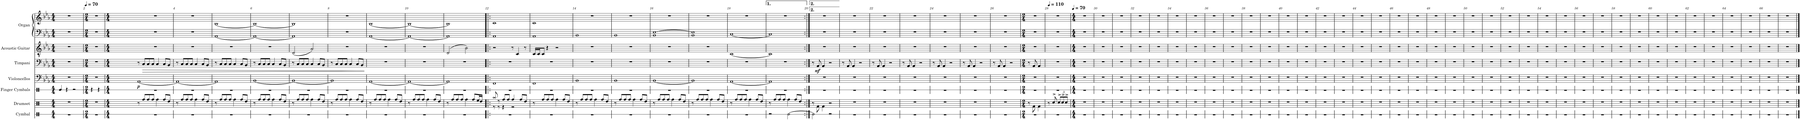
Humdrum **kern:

**kern	**kern	**kern	**kern	**dynam	**kern	**dynam	**kern	**kern	**kern
*part7	*part6	*part5	*part4	*part4	*part3	*part3	*part2	*part1	*part1
*staff8	*staff7	*staff6	*staff5	*staff5	*staff4	*staff4	*staff3	*staff2	*staff1
*I"Cymbal	*I"Drumset	*I"Finger Cymbals	*I"Violoncellos	*	*I"Timpani	*	*I"Acoustic Guitar	*I"Organ	*
*I'Cym.	*I'D. Set	*I'Fi. Cym.	*I'Vc.	*	*I'Timp.	*	*I'Guit.	*I'Org.	*
*stria1	*	*stria1	*	*	*	*	*	*	*
*clefX	*clefX	*clefX	*clefF4	*	*clefF4	*	*clefGv2	*clefF4	*clefG2
*k[]	*k[]	*k[]	*k[b-e-a-]	*	*k[b-e-a-]	*	*k[b-e-a-]	*k[b-e-a-]	*k[b-e-a-]
*M4/4	*M4/4	*M4/4	*M4/4	*	*M4/4	*	*M4/4	*M4/4	*M4/4
=1	=1	=1	=1	=1	=1	=1	=1	=1	=1
1r	1r	4Re/	1r	.	1r	.	1r	1r	1r
.	.	4r	.	.	.	.	.	.	.
.	.	2r	.	.	.	.	.	.	.
=2	=2	=2	=2	=2	=2	=2	=2	=2	=2
*M2/4	*M2/4	*M2/4	*M2/4	*	*M2/4	*	*M2/4	*M2/4	*M2/4
*	*	*	*	*	*	*	*	*	*MM70
2r	2r	4r	2r	.	2r	.	2r	2r	2r
.	.	4r	.	.	.	.	.	.	.
=3	=3	=3	=3	=3	=3	=3	=3	=3	=3
*M4/4	*M4/4	*M4/4	*M4/4	*	*M4/4	*	*M4/4	*M4/4	*M4/4
!	!	!	!	!LO:DY:b	!	!	!	!	!
1r	8r	1r	[1AA-	p	8r	.	1r	1r	1r
!	!	!	!	!	!	!LO:HP:b	!	!	!
.	8Rff/L	.	.	.	8C/L	>	.	.	.
.	8Rff/	.	.	.	8C/	.	.	.	.
.	8Rff/J	.	.	.	8C/J	.	.	.	.
.	4Rff\	.	.	.	4C/	.	.	.	.
.	8Rff/L	.	.	.	8C/L	.	.	.	.
.	8Rdd/J	.	.	.	8BB-/J	.	.	.	.
=4	=4	=4	=4	=4	=4	=4	=4	=4	=4
1r	8r	1r	1AA-_	.	8r	.	1r	1r	1r
.	8Rff/L	.	.	.	8C/L	.	.	.	.
.	8Rff/	.	.	.	8C/	.	.	.	.
.	8Rff/J	.	.	.	8C/J	.	.	.	.
.	4Rff\	.	.	.	4C/	.	.	.	.
.	8Rff/L	.	.	.	8C/L	.	.	.	.
.	8Rdd/J	.	.	.	8BB-/J	.	.	.	.
=5	=5	=5	=5	=5	=5	=5	=5	=5	=5
1r	8r	1r	1AA-]	.	8r	.	1r	[1AA-	[1B-
.	8Rff/L	.	.	.	8C/L	.	.	.	.
.	8Rff/	.	.	.	8C/	.	.	.	.
.	8Rff/J	.	.	.	8C/J	.	.	.	.
.	4Rff\	.	.	.	4C/	.	.	.	.
.	8Rff/L	.	.	.	8C/L	.	.	.	.
.	8Rdd/J	.	.	.	8BB-/J	.	.	.	.
=6	=6	=6	=6	=6	=6	=6	=6	=6	=6
1r	8r	1r	[1BB-	.	8r	.	1r	1AA-_	1B-_
.	8Rff/L	.	.	.	8C/L	.	.	.	.
.	8Rff/	.	.	.	8C/	.	.	.	.
.	8Rff/J	.	.	.	8C/J	.	.	.	.
.	4Rff\	.	.	.	4C/	.	.	.	.
.	8Rff/L	.	.	.	8C/L	.	.	.	.
.	8Rdd/J	.	.	.	8BB-/J	.	.	.	.
=7	=7	=7	=7	=7	=7	=7	=7	=7	=7
1r	8r	1r	1BB-_	.	8r	.	(2D/	1AA-]	1B-]
.	8Rff/L	.	.	.	8C/L	.	.	.	.
.	8Rff/	.	.	.	8C/	.	.	.	.
.	8Rff/J	.	.	.	8C/J	.	.	.	.
.	4Rff\	.	.	.	4C/	.	2A-/)	.	.
.	8Rff/L	.	.	.	8C/L	.	.	.	.
.	8Rdd/J	.	.	.	8BB-/J	.	.	.	.
=8	=8	=8	=8	=8	=8	=8	=8	=8	=8
1r	8r	1r	1BB-]	.	8r	.	1r	1r	1r
.	8Rff/L	.	.	.	8C/L	.	.	.	.
.	8Rff/	.	.	.	8C/	.	.	.	.
.	8Rff/J	.	.	.	8C/J	.	.	.	.
.	4Rff\	.	.	.	4C/	.	.	.	.
.	8Rff/L	.	.	.	8C/L	.	.	.	.
.	8Rdd/J	.	.	.	8BB-/J	.	.	.	.
.	.	.	.	.	.	]	.	.	.
=9	=9	=9	=9	=9	=9	=9	=9	=9	=9
1r	8r	1r	[1AA-	.	1r	.	1r	[1AA-	[1B-
.	8Rff/L	.	.	.	.	.	.	.	.
.	8Rff/	.	.	.	.	.	.	.	.
.	8Rff/J	.	.	.	.	.	.	.	.
.	4Rff\	.	.	.	.	.	.	.	.
.	8Rff/L	.	.	.	.	.	.	.	.
.	8Rdd/J	.	.	.	.	.	.	.	.
=10	=10	=10	=10	=10	=10	=10	=10	=10	=10
1r	8r	1r	1AA-_	.	1r	.	1r	1AA-_	1B-_
.	8Rff/L	.	.	.	.	.	.	.	.
.	8Rff/	.	.	.	.	.	.	.	.
.	8Rff/J	.	.	.	.	.	.	.	.
.	4Rff\	.	.	.	.	.	.	.	.
.	8Rff/L	.	.	.	.	.	.	.	.
.	8Rdd/J	.	.	.	.	.	.	.	.
=11	=11	=11	=11	=11	=11	=11	=11	=11	=11
1r	8r	1r	1AA-]	.	1r	.	(2D/	1AA-]	1B-]
.	8Rff/L	.	.	.	.	.	.	.	.
.	8Rff/	.	.	.	.	.	.	.	.
.	8Rff/J	.	.	.	.	.	.	.	.
.	4Rff\	.	.	.	.	.	2B-\)	.	.
.	8Rff/L	.	.	.	.	.	.	.	.
.	16Ree/L	.	.	.	.	.	.	.	.
.	16Rdd/JJ	.	.	.	.	.	.	.	.
=12!|:	=12!|:	=12!|:	=12!|:	=12!|:	=12!|:	=12!|:	=12!|:	=12!|:	=12!|:
*	*^	*	*	*	*	*	*	*	*
1r	8Raa/	8r	1r	1FF	.	1r	.	2r	1AA-	1c
.	8r	8r	.	.	.	.	.	.	.	.
.	8Rff/L	4r	.	.	.	.	.	.	.	.
.	8Rff/J	.	.	.	.	.	.	.	.	.
.	4Rff/	2r	.	.	.	.	.	8r	.	.
.	.	.	.	.	.	.	.	4C/	.	.
.	8Rff/L	.	.	.	.	.	.	.	.	.
.	8Rdd/J	.	.	.	.	.	.	8r	.	.
*	*v	*v	*	*	*	*	*	*	*	*
=13	=13	=13	=13	=13	=13	=13	=13	=13	=13
1r	8r	1r	1FF	.	1r	.	16C/LL	1AA-	1c
.	.	.	.	.	.	.	16C/J	.	.
.	8Rff/L	.	.	.	.	.	8C/J	.	.
.	8Rff/	.	.	.	.	.	4r	.	.
.	8Rff/J	.	.	.	.	.	.	.	.
.	4Rff\	.	.	.	.	.	2r	.	.
.	8Rff/L	.	.	.	.	.	.	.	.
.	8Rdd/J	.	.	.	.	.	.	.	.
=14	=14	=14	=14	=14	=14	=14	=14	=14	=14
1r	8r	1r	1BB-	.	1r	.	1r	1BB-	1r
.	8Rff/L	.	.	.	.	.	.	.	.
.	8Rff/	.	.	.	.	.	.	.	.
.	8Rff/J	.	.	.	.	.	.	.	.
.	4Rff\	.	.	.	.	.	.	.	.
.	8Rff/L	.	.	.	.	.	.	.	.
.	8Rdd/J	.	.	.	.	.	.	.	.
=15	=15	=15	=15	=15	=15	=15	=15	=15	=15
1r	8r	1r	1BB-	.	1r	.	1r	1BB-	1r
.	8Rff/L	.	.	.	.	.	.	.	.
.	8Rff/	.	.	.	.	.	.	.	.
.	8Rff/J	.	.	.	.	.	.	.	.
.	4Rff\	.	.	.	.	.	.	.	.
.	8Rff/L	.	.	.	.	.	.	.	.
.	8Rdd/J	.	.	.	.	.	.	.	.
=16	=16	=16	=16	=16	=16	=16	=16	=16	=16
1r	8r	1r	[1BB-	.	1r	.	1r	1BB- [1E-	1r
.	8Rff/L	.	.	.	.	.	.	.	.
.	8Rff/	.	.	.	.	.	.	.	.
.	8Rff/J	.	.	.	.	.	.	.	.
.	4Rff\	.	.	.	.	.	.	.	.
.	8Rff/L	.	.	.	.	.	.	.	.
.	8Rdd/J	.	.	.	.	.	.	.	.
=17	=17	=17	=17	=17	=17	=17	=17	=17	=17
1r	8r	1r	1BB-]	.	1r	.	1r	1BB- 1E-]	1r
.	8Rff/L	.	.	.	.	.	.	.	.
.	8Rff/	.	.	.	.	.	.	.	.
.	8Rff/J	.	.	.	.	.	.	.	.
.	4Rff\	.	.	.	.	.	.	.	.
.	8Rff/L	.	.	.	.	.	.	.	.
.	8Rdd/J	.	.	.	.	.	.	.	.
=18	=18	=18	=18	=18	=18	=18	=18	=18	=18
1r	8r	1r	[1AA-	.	1r	.	[1C	[1C	1r
.	8Rff/L	.	.	.	.	.	.	.	.
.	8Rff/	.	.	.	.	.	.	.	.
.	8Rff/J	.	.	.	.	.	.	.	.
.	4Rff\	.	.	.	.	.	.	.	.
.	8Rff/L	.	.	.	.	.	.	.	.
.	8Rdd/J	.	.	.	.	.	.	.	.
=19	=19	=19	=19	=19	=19	=19	=19	=19	=19
2r	8r	1r	1AA-]	.	1r	.	1C]	1C]	1r
.	8Rff/L	.	.	.	.	.	.	.	.
.	8Rff/	.	.	.	.	.	.	.	.
.	8Rff/J	.	.	.	.	.	.	.	.
[2Re\	4Rff\	.	.	.	.	.	.	.	.
.	8Rff/L	.	.	.	.	.	.	.	.
.	8Rdd/J	.	.	.	.	.	.	.	.
=20:|!	=20:|!	=20:|!	=20:|!	=20:|!	=20:|!	=20:|!	=20:|!	=20:|!	=20:|!
2Re\]	8r	1r	1r	.	8r	.	1r	1r	1r
!	!	!	!	!	!	!LO:DY:b	!	!	!
.	8Rf\	.	.	.	8AA-/	mf	.	.	.
.	4Rf\	.	.	.	4AA-/	.	.	.	.
2r	2r	.	.	.	2r	.	.	.	.
=21	=21	=21	=21	=21	=21	=21	=21	=21	=21
1r	1r	1r	1r	.	8r	.	1r	1r	1r
.	.	.	.	.	8AA-/	.	.	.	.
.	.	.	.	.	4AA-/	.	.	.	.
.	.	.	.	.	2r	.	.	.	.
=22	=22	=22	=22	=22	=22	=22	=22	=22	=22
1r	1r	1r	1r	.	8r	.	1r	1r	1r
.	.	.	.	.	8AA-/	.	.	.	.
.	.	.	.	.	4AA-/	.	.	.	.
.	.	.	.	.	2r	.	.	.	.
=23	=23	=23	=23	=23	=23	=23	=23	=23	=23
1r	1r	1r	1r	.	8r	.	1r	1r	1r
.	.	.	.	.	8AA-/	.	.	.	.
.	.	.	.	.	4AA-/	.	.	.	.
.	.	.	.	.	2r	.	.	.	.
=24	=24	=24	=24	=24	=24	=24	=24	=24	=24
1r	1r	1r	1r	.	8r	.	1r	1r	1r
.	.	.	.	.	8AA-/	.	.	.	.
.	.	.	.	.	4AA-/	.	.	.	.
.	.	.	.	.	2r	.	.	.	.
=25	=25	=25	=25	=25	=25	=25	=25	=25	=25
1r	1r	1r	1r	.	8r	.	1r	1r	1r
.	.	.	.	.	8AA-/	.	.	.	.
.	.	.	.	.	4AA-/	.	.	.	.
.	.	.	.	.	2r	.	.	.	.
=26	=26	=26	=26	=26	=26	=26	=26	=26	=26
1r	1r	1r	1r	.	8r	.	1r	1r	1r
.	.	.	.	.	8AA-/	.	.	.	.
.	.	.	.	.	4AA-/	.	.	.	.
.	.	.	.	.	2r	.	.	.	.
=27	=27	=27	=27	=27	=27	=27	=27	=27	=27
*M2/4	*M2/4	*M2/4	*M2/4	*	*M2/4	*	*M2/4	*M2/4	*M2/4
2r	8r	2r	2r	.	8r	.	2r	2r	2r
.	8Rf\	.	.	.	8AA-/	.	.	.	.
.	4Rf\	.	.	.	4AA-/	.	.	.	.
=28	=28	=28	=28	=28	=28	=28	=28	=28	=28
*	*	*	*	*	*	*	*	*	*MM110
2r	8r	2r	2r	.	2r	.	2r	2r	2r
.	8Rcc^>/	.	.	.	.	.	.	.	.
*	*Xbrackettup	*	*	*	*	*	*	*	*
.	12Rcc^>/L	.	.	.	.	.	.	.	.
.	12Rcc^>/	.	.	.	.	.	.	.	.
.	12Rcc^>/J	.	.	.	.	.	.	.	.
=29	=29	=29	=29	=29	=29	=29	=29	=29	=29
*M4/4	*M4/4	*M4/4	*M4/4	*	*M4/4	*	*M4/4	*M4/4	*M4/4
*	*	*	*	*	*	*	*	*	*MM70
1r	1r	1r	1r	.	1r	.	1r	1r	1r
=30	=30	=30	=30	=30	=30	=30	=30	=30	=30
1r	1r	1r	1r	.	1r	.	1r	1r	1r
=31	=31	=31	=31	=31	=31	=31	=31	=31	=31
1r	1r	1r	1r	.	1r	.	1r	1r	1r
=32	=32	=32	=32	=32	=32	=32	=32	=32	=32
1r	1r	1r	1r	.	1r	.	1r	1r	1r
=33	=33	=33	=33	=33	=33	=33	=33	=33	=33
1r	1r	1r	1r	.	1r	.	1r	1r	1r
=34	=34	=34	=34	=34	=34	=34	=34	=34	=34
1r	1r	1r	1r	.	1r	.	1r	1r	1r
=35	=35	=35	=35	=35	=35	=35	=35	=35	=35
1r	1r	1r	1r	.	1r	.	1r	1r	1r
=36	=36	=36	=36	=36	=36	=36	=36	=36	=36
1r	1r	1r	1r	.	1r	.	1r	1r	1r
=37	=37	=37	=37	=37	=37	=37	=37	=37	=37
1r	1r	1r	1r	.	1r	.	1r	1r	1r
=38	=38	=38	=38	=38	=38	=38	=38	=38	=38
1r	1r	1r	1r	.	1r	.	1r	1r	1r
=39	=39	=39	=39	=39	=39	=39	=39	=39	=39
1r	1r	1r	1r	.	1r	.	1r	1r	1r
=40	=40	=40	=40	=40	=40	=40	=40	=40	=40
1r	1r	1r	1r	.	1r	.	1r	1r	1r
=41	=41	=41	=41	=41	=41	=41	=41	=41	=41
1r	1r	1r	1r	.	1r	.	1r	1r	1r
=42	=42	=42	=42	=42	=42	=42	=42	=42	=42
1r	1r	1r	1r	.	1r	.	1r	1r	1r
=43	=43	=43	=43	=43	=43	=43	=43	=43	=43
1r	1r	1r	1r	.	1r	.	1r	1r	1r
=44	=44	=44	=44	=44	=44	=44	=44	=44	=44
1r	1r	1r	1r	.	1r	.	1r	1r	1r
=45	=45	=45	=45	=45	=45	=45	=45	=45	=45
1r	1r	1r	1r	.	1r	.	1r	1r	1r
=46	=46	=46	=46	=46	=46	=46	=46	=46	=46
1r	1r	1r	1r	.	1r	.	1r	1r	1r
=47	=47	=47	=47	=47	=47	=47	=47	=47	=47
1r	1r	1r	1r	.	1r	.	1r	1r	1r
=48	=48	=48	=48	=48	=48	=48	=48	=48	=48
1r	1r	1r	1r	.	1r	.	1r	1r	1r
=49	=49	=49	=49	=49	=49	=49	=49	=49	=49
1r	1r	1r	1r	.	1r	.	1r	1r	1r
=50	=50	=50	=50	=50	=50	=50	=50	=50	=50
1r	1r	1r	1r	.	1r	.	1r	1r	1r
=51	=51	=51	=51	=51	=51	=51	=51	=51	=51
1r	1r	1r	1r	.	1r	.	1r	1r	1r
=52	=52	=52	=52	=52	=52	=52	=52	=52	=52
1r	1r	1r	1r	.	1r	.	1r	1r	1r
=53	=53	=53	=53	=53	=53	=53	=53	=53	=53
1r	1r	1r	1r	.	1r	.	1r	1r	1r
=54	=54	=54	=54	=54	=54	=54	=54	=54	=54
1r	1r	1r	1r	.	1r	.	1r	1r	1r
=55	=55	=55	=55	=55	=55	=55	=55	=55	=55
1r	1r	1r	1r	.	1r	.	1r	1r	1r
=56	=56	=56	=56	=56	=56	=56	=56	=56	=56
1r	1r	1r	1r	.	1r	.	1r	1r	1r
=57	=57	=57	=57	=57	=57	=57	=57	=57	=57
1r	1r	1r	1r	.	1r	.	1r	1r	1r
=58	=58	=58	=58	=58	=58	=58	=58	=58	=58
1r	1r	1r	1r	.	1r	.	1r	1r	1r
=59	=59	=59	=59	=59	=59	=59	=59	=59	=59
1r	1r	1r	1r	.	1r	.	1r	1r	1r
=60	=60	=60	=60	=60	=60	=60	=60	=60	=60
1r	1r	1r	1r	.	1r	.	1r	1r	1r
=61	=61	=61	=61	=61	=61	=61	=61	=61	=61
1r	1r	1r	1r	.	1r	.	1r	1r	1r
=62	=62	=62	=62	=62	=62	=62	=62	=62	=62
1r	1r	1r	1r	.	1r	.	1r	1r	1r
=63	=63	=63	=63	=63	=63	=63	=63	=63	=63
1r	1r	1r	1r	.	1r	.	1r	1r	1r
=64	=64	=64	=64	=64	=64	=64	=64	=64	=64
1r	1r	1r	1r	.	1r	.	1r	1r	1r
=65	=65	=65	=65	=65	=65	=65	=65	=65	=65
1r	1r	1r	1r	.	1r	.	1r	1r	1r
=66	=66	=66	=66	=66	=66	=66	=66	=66	=66
1r	1r	1r	1r	.	1r	.	1r	1r	1r
=67	=67	=67	=67	=67	=67	=67	=67	=67	=67
1r	1r	1r	1r	.	1r	.	1r	1r	1r
==	==	==	==	==	==	==	==	==	==
*-	*-	*-	*-	*-	*-	*-	*-	*-	*-
